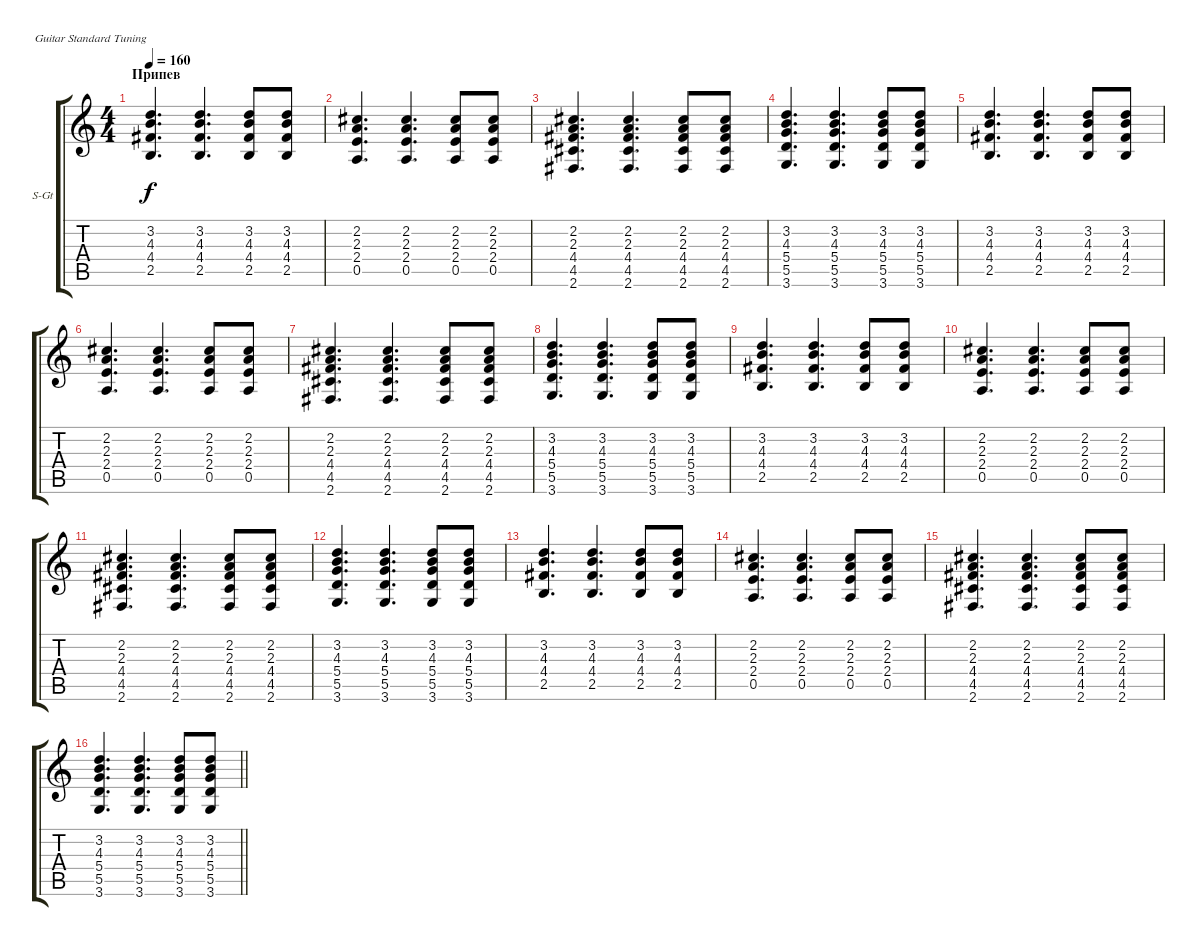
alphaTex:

\bracketExtendMode groupsimilarinstruments
\firstSystemTrackNameOrientation horizontal
\otherSystemsTrackNameOrientation horizontal
\track ("Гитара 3" "S-Gt") {instrument acousticguitarsteel}
\staff {score tabs}
\tuning (E4 B3 G3 D3 A2 E2)
\ts (4 4)
\section ("" "Припев")
\tempo 160
\clef g2
\ks c
(3.2 4.3 4.4 2.5).4{d dy f} (3.2 4.3 4.4 2.5).4{d} (3.2 4.3 4.4 2.5).8 (3.2 4.3 4.4 2.5).8 |
(2.2 2.3 2.4 0.5).4{d} (2.2 2.3 2.4 0.5).4{d} (2.2 2.3 2.4 0.5).8 (2.2 2.3 2.4 0.5).8 |
(2.2 2.3 4.4 4.5 2.6).4{d} (2.2 2.3 4.4 4.5 2.6).4{d} (2.2 2.3 4.4 4.5 2.6).8 (2.2 2.3 4.4 4.5 2.6).8 |
(3.2 4.3 5.4 5.5 3.6).4{d} (3.2 4.3 5.4 5.5 3.6).4{d} (3.2 4.3 5.4 5.5 3.6).8 (3.2 4.3 5.4 5.5 3.6).8 |
(3.2 4.3 4.4 2.5).4{d} (3.2 4.3 4.4 2.5).4{d} (3.2 4.3 4.4 2.5).8 (3.2 4.3 4.4 2.5).8 |
(2.2 2.3 2.4 0.5).4{d} (2.2 2.3 2.4 0.5).4{d} (2.2 2.3 2.4 0.5).8 (2.2 2.3 2.4 0.5).8 |
(2.2 2.3 4.4 4.5 2.6).4{d} (2.2 2.3 4.4 4.5 2.6).4{d} (2.2 2.3 4.4 4.5 2.6).8 (2.2 2.3 4.4 4.5 2.6).8 |
(3.2 4.3 5.4 5.5 3.6).4{d} (3.2 4.3 5.4 5.5 3.6).4{d} (3.2 4.3 5.4 5.5 3.6).8 (3.2 4.3 5.4 5.5 3.6).8 |
(3.2 4.3 4.4 2.5).4{d} (3.2 4.3 4.4 2.5).4{d} (3.2 4.3 4.4 2.5).8 (3.2 4.3 4.4 2.5).8 |
(2.2 2.3 2.4 0.5).4{d} (2.2 2.3 2.4 0.5).4{d} (2.2 2.3 2.4 0.5).8 (2.2 2.3 2.4 0.5).8 |
(2.2 2.3 4.4 4.5 2.6).4{d} (2.2 2.3 4.4 4.5 2.6).4{d} (2.2 2.3 4.4 4.5 2.6).8 (2.2 2.3 4.4 4.5 2.6).8 |
(3.2 4.3 5.4 5.5 3.6).4{d} (3.2 4.3 5.4 5.5 3.6).4{d} (3.2 4.3 5.4 5.5 3.6).8 (3.2 4.3 5.4 5.5 3.6).8 |
(3.2 4.3 4.4 2.5).4{d} (3.2 4.3 4.4 2.5).4{d} (3.2 4.3 4.4 2.5).8 (3.2 4.3 4.4 2.5).8 |
(2.2 2.3 2.4 0.5).4{d} (2.2 2.3 2.4 0.5).4{d} (2.2 2.3 2.4 0.5).8 (2.2 2.3 2.4 0.5).8 |
(2.2 2.3 4.4 4.5 2.6).4{d} (2.2 2.3 4.4 4.5 2.6).4{d} (2.2 2.3 4.4 4.5 2.6).8 (2.2 2.3 4.4 4.5 2.6).8 |
\barLineRight lightlight
(3.2 4.3 5.4 5.5 3.6).4{d} (3.2 4.3 5.4 5.5 3.6).4{d} (3.2 4.3 5.4 5.5 3.6).8 (3.2 4.3 5.4 5.5 3.6).8
